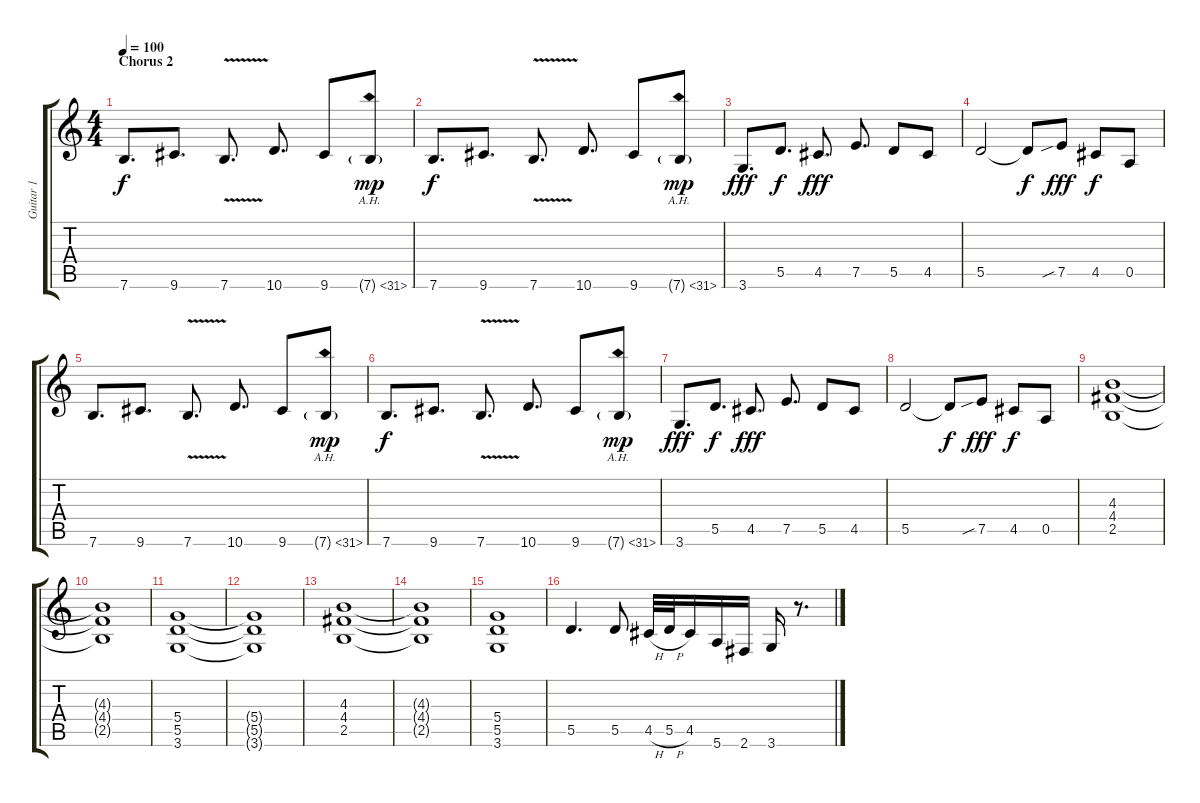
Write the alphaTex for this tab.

\track ("Guitar 1" "Guitar 1") {instrument distortionguitar}
\staff {score tabs}
\tuning (E4 B3 G3 D3 A2 E2) {hide}
\ts (4 4)
\section ("" "Chorus 2")
\tempo 100
\clef g2
\ks c
7.6.8{d dy f} 9.6.8{d} 7.6{v}.8{d} 10.6.8{d} 9.6.8 7.6{ah 24 g}.8{dy mp} |
7.6.8{d dy f} 9.6.8{d} 7.6{v}.8{d} 10.6.8{d} 9.6.8 7.6{ah 24 g}.8{dy mp} |
3.6.8{d dy fff} 5.5.8{d dy f} 4.5.8{d dy fff} 7.5.8{d} 5.5.8 4.5.8 |
5.5.2 5.5{t}.8{dy f} 7.5{sib}.8{dy fff} 4.5.8{dy f} 0.5.8 |
7.6.8{d} 9.6.8{d} 7.6{v}.8{d} 10.6.8{d} 9.6.8 7.6{ah 24 g}.8{dy mp} |
7.6.8{d dy f} 9.6.8{d} 7.6{v}.8{d} 10.6.8{d} 9.6.8 7.6{ah 24 g}.8{dy mp} |
3.6.8{d dy fff} 5.5.8{d dy f} 4.5.8{d dy fff} 7.5.8{d} 5.5.8 4.5.8 |
5.5.2 5.5{t}.8{dy f} 7.5{sib}.8{dy fff} 4.5.8{dy f} 0.5.8 |
(4.3 4.4 2.5).1 |
(4.3{t} 4.4{t} 2.5{t}).1 |
(5.4 5.5 3.6).1 |
(5.4{t} 5.5{t} 3.6{t}).1 |
(4.3 4.4 2.5).1 |
(4.3{t} 4.4{t} 2.5{t}).1 |
(5.4 5.5 3.6).1 |
5.5.4{d} 5.5.8 4.5{h}.32 5.5{h}.32 4.5.16 5.6.16 2.6.16 3.6.16 r.8{d}
